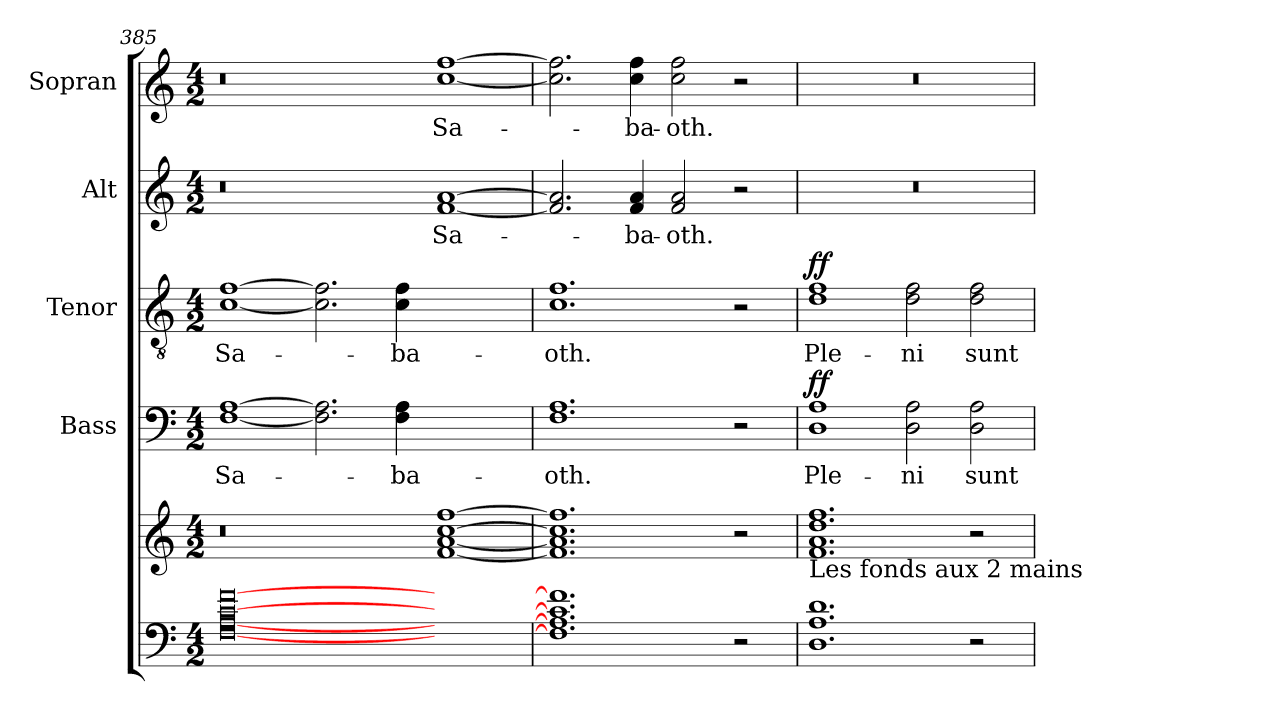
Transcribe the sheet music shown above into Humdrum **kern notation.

**kern	**kern	**kern	**text	**dynam	**kern	**text	**dynam	**kern	**text	**kern	**text
*part5	*part5	*part4	*part4	*part4	*part3	*part3	*part3	*part2	*part2	*part1	*part1
*staff6	*staff5	*staff4	*staff4	*staff4	*staff3	*staff3	*staff3	*staff2	*staff2	*staff1	*staff1
*	*	*I"Bass	*	*	*I"Tenor	*	*	*I"Alt	*	*I"Sopran	*
*	*	*I'B.	*	*	*I'T.	*	*	*I'A.	*	*I'S.	*
*clefF4	*clefG2	*clefF4	*	*	*clefGv2	*	*	*clefG2	*	*clefG2	*
*k[]	*k[]	*k[]	*	*	*k[]	*	*	*k[]	*	*k[]	*
*C:	*C:	*C:	*	*	*C:	*	*	*C:	*	*C:	*
*M4/2	*M4/2	*M4/2	*	*	*M4/2	*	*	*M4/2	*	*M4/2	*
=385	=385	=385	=385	=385	=385	=385	=385	=385	=385	=385	=385
!	!	!	!LO:LY:b	!	!	!LO:LY:b	!	!	!	!	!
[0F [0A [0c [0f	0r	[1F [1A	Sa-	.	[1c [1f	Sa-	.	0r	.	0r	.
.	.	2.F\] 2.A\]	.	.	2.c\] 2.f\]	.	.	.	.	.	.
!	!	!	!LO:LY:b	!	!	!LO:LY:b	!	!	!	!	!
.	.	4F\ 4A\	-ba-	.	4c\ 4f\	-ba-	.	.	.	.	.
!	!	!	!	!	!	!	!	!	!LO:LY:b	!	!LO:LY:b
1ryy	[1f [1a [1cc [1ff	1ryy	.	.	1ryy	.	.	[1f [1a	Sa-	[1cc [1ff	Sa-
=386	=386	=386	=386	=386	=386	=386	=386	=386	=386	=386	=386
!	!	!	!LO:LY:b	!	!	!LO:LY:b	!	!	!	!	!
1.F] 1.A] 1.c] 1.f]	1.f] 1.a] 1.cc] 1.ff]	1.F 1.A	-oth.	.	1.c 1.f	-oth.	.	2.f/] 2.a/]	.	2.cc\] 2.ff\]	.
!	!	!	!	!	!	!	!	!	!LO:LY:b	!	!LO:LY:b
.	.	.	.	.	.	.	.	4f/ 4a/	-ba-	4cc\ 4ff\	-ba-
!	!	!	!	!	!	!	!	!	!LO:LY:b	!	!LO:LY:b
.	.	.	.	.	.	.	.	2f/ 2a/	-oth.	2cc\ 2ff\	-oth.
2r	2r	2r	.	.	2r	.	.	2r	.	2r	.
=387	=387	=387	=387	=387	=387	=387	=387	=387	=387	=387	=387
!	!LO:TX:b:t=Les fonds aux 2 mains	!	!	!	!	!	!	!	!	!	!
!	!	!	!LO:LY:b	!LO:DY:a	!	!LO:LY:b	!LO:DY:a	!	!	!	!
1.D 1.A 1.d	1.f 1.a 1.dd 1.ff	1D 1A	Ple-	ff	1d 1f	Ple-	ff	0r	.	0r	.
!	!	!	!LO:LY:b	!	!	!LO:LY:b	!	!	!	!	!
.	.	2D\ 2A\	-ni	.	2d\ 2f\	-ni	.	.	.	.	.
!	!	!	!LO:LY:b	!	!	!LO:LY:b	!	!	!	!	!
2r	2r	2D\ 2A\	sunt	.	2d\ 2f\	sunt	.	.	.	.	.
=	=	=	=	=	=	=	=	=	=	=	=
*-	*-	*-	*-	*-	*-	*-	*-	*-	*-	*-	*-
